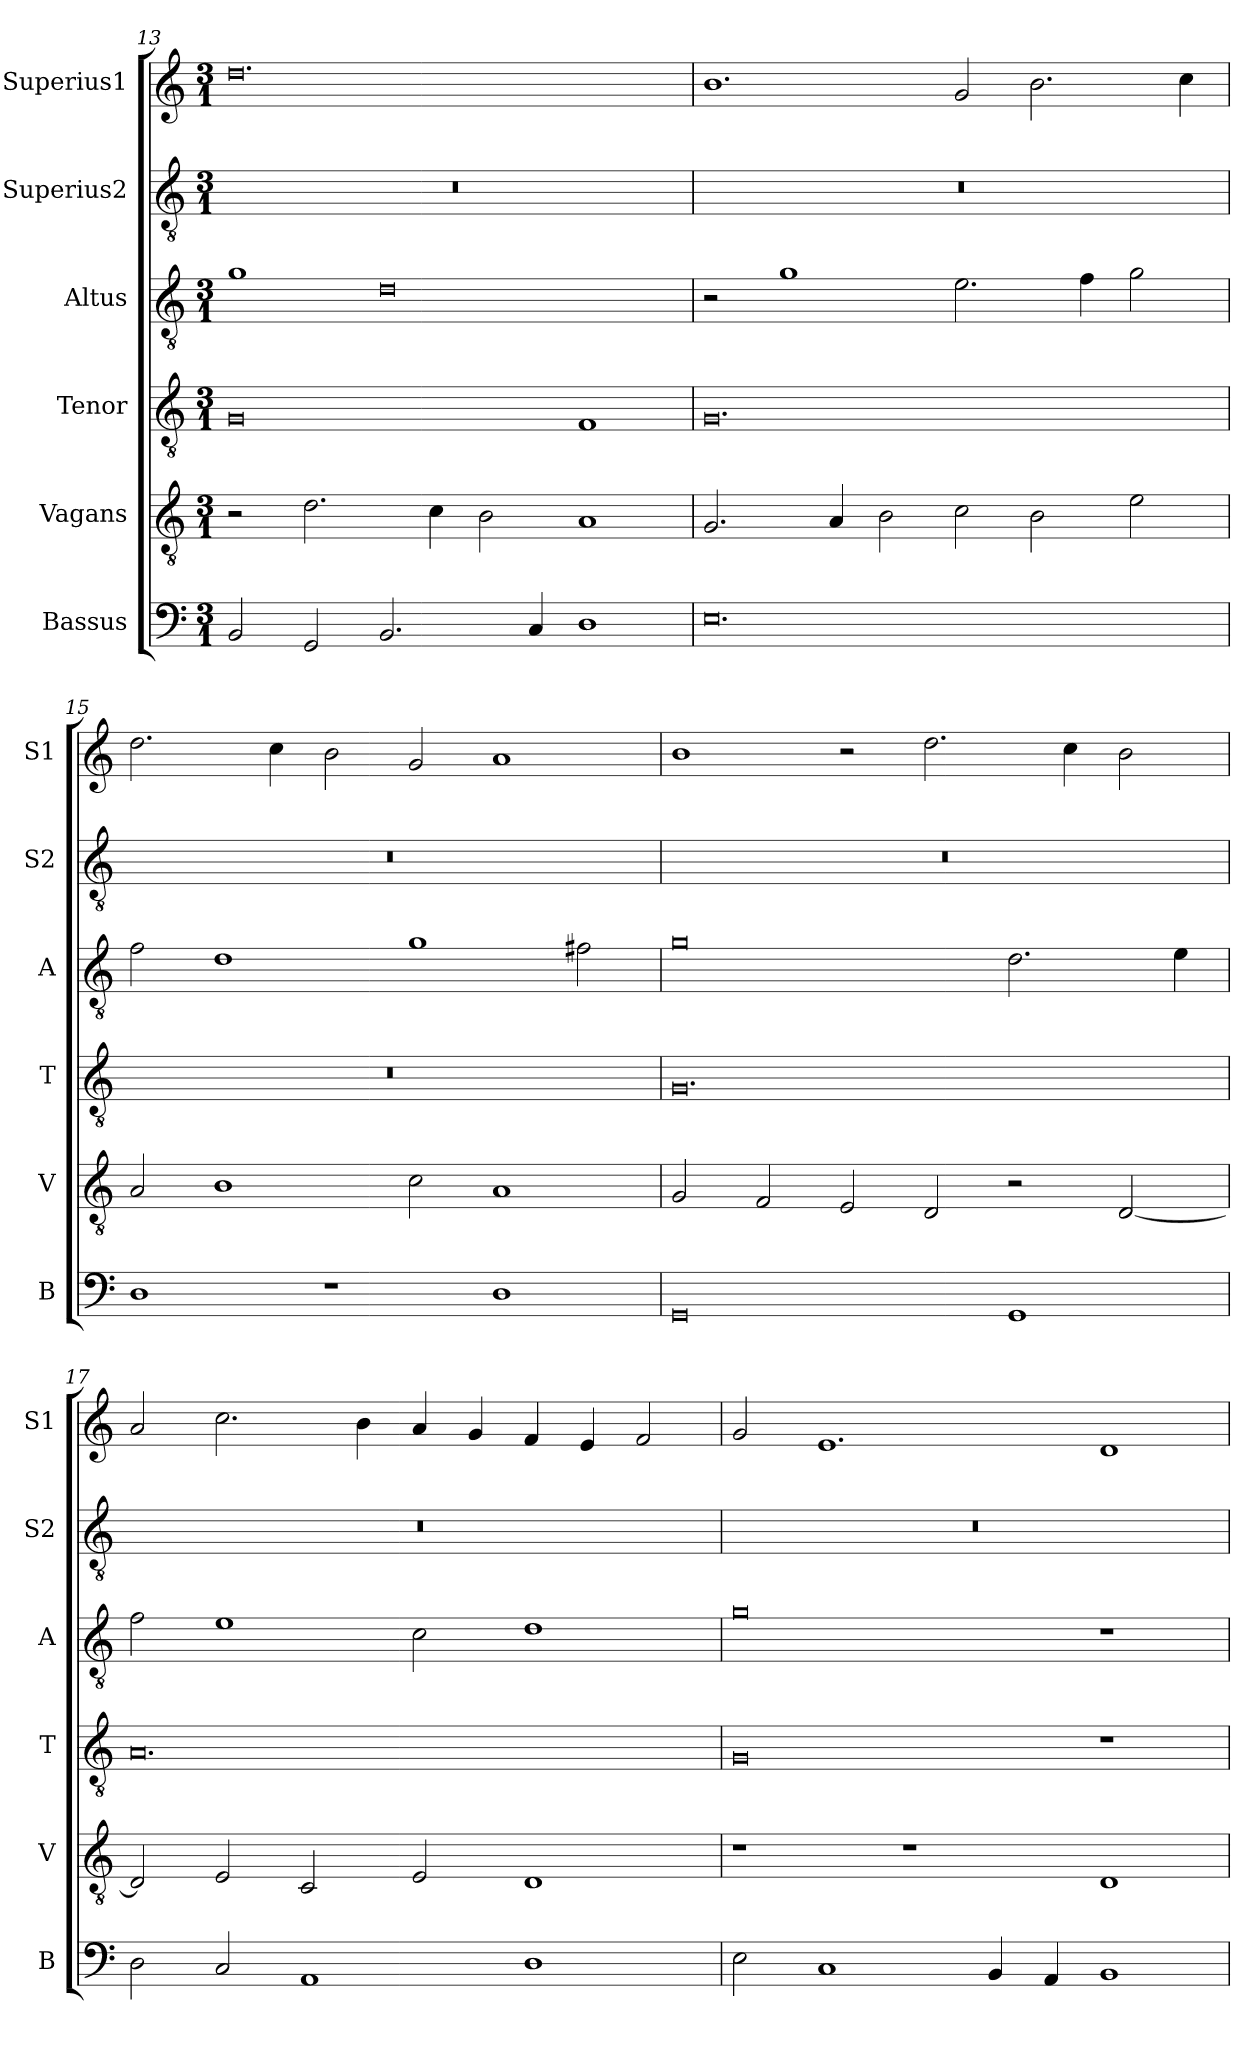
**kern	**kern	**kern	**kern	**kern	**kern
*part6	*part5	*part4	*part3	*part2	*part1
*staff6	*staff5	*staff4	*staff3	*staff2	*staff1
*I"Bassus	*I"Vagans	*I"Tenor	*I"Altus	*I"Superius2	*I"Superius1
*I'B	*I'V	*I'T	*I'A	*I'S2	*I'S1
*clefF4	*clefGv2	*clefGv2	*clefGv2	*clefGv2	*clefG2
*k[]	*k[]	*k[]	*k[]	*k[]	*k[]
*M3/1	*M3/1	*M3/1	*M3/1	*M3/1	*M3/1
=13	=13	=13	=13	=13	=13
2BB/	2r	0G	1g	0.r	0.dd
2GG/	2.d\	.	.	.	.
2.BB/	.	.	0d	.	.
.	4c\	.	.	.	.
.	2B\	.	.	.	.
4C/	.	.	.	.	.
1D	1A	1F	.	.	.
=14	=14	=14	=14	=14	=14
0.E	2.G/	0.G	2r	0.r	1.b
.	.	.	1g	.	.
.	4A/	.	.	.	.
.	2B\	.	.	.	.
.	2c\	.	2.e\	.	2g/
.	2B\	.	.	.	2.b\
.	.	.	4f\	.	.
.	2e\	.	2g\	.	.
.	.	.	.	.	4cc\
=15	=15	=15	=15	=15	=15
1D	2A/	0.r	2f\	0.r	2.dd\
.	1B	.	1d	.	.
.	.	.	.	.	4cc\
1r	.	.	.	.	2b\
.	2c\	.	1g	.	2g/
1D	1A	.	.	.	1a
.	.	.	2f#X\	.	.
=16	=16	=16	=16	=16	=16
0GG	2G/	0.G	0g	0.r	1b
.	2F/	.	.	.	.
.	2E/	.	.	.	2r
.	2D/	.	.	.	2.dd\
1GG	2r	.	2.d\	.	.
.	.	.	.	.	4cc\
.	[2D/	.	.	.	2b\
.	.	.	4e\	.	.
=17	=17	=17	=17	=17	=17
2D\	2D/]	0.A	2f\	0.r	2a/
2C/	2E/	.	1e	.	2.cc\
1AA	2C/	.	.	.	.
.	.	.	.	.	4b\
.	2E/	.	2c\	.	4a/
.	.	.	.	.	4g/
1D	1D	.	1d	.	4f/
.	.	.	.	.	4e/
.	.	.	.	.	2f/
=18	=18	=18	=18	=18	=18
2E\	1r	0G	0g	0.r	2g/
1C	.	.	.	.	1.e
.	1r	.	.	.	.
4BB/	.	.	.	.	.
4AA/	.	.	.	.	.
1BB	1D	1r	1r	.	1d
=	=	=	=	=	=
*-	*-	*-	*-	*-	*-
